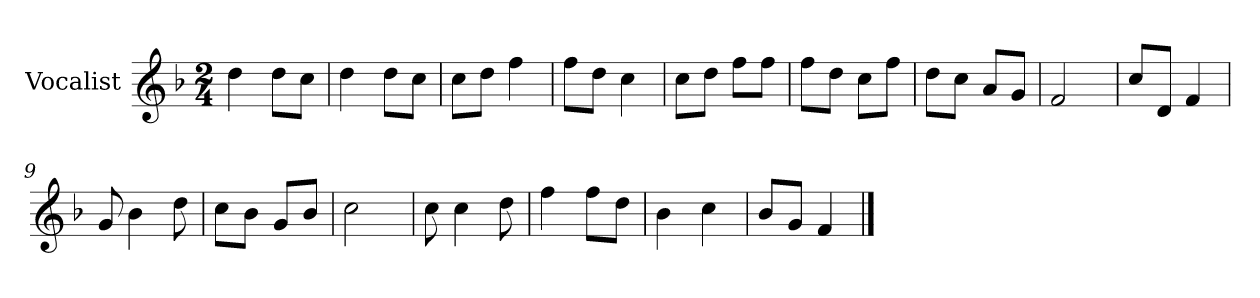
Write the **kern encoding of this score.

**kern
*part1
*staff1
*I"Vocalist
*k[b-]
*F:
*M2/4
=
4dd
8ddL
8ccJ
=1
4dd
8ddL
8ccJ
=2
8ccL
8ddJ
4ff
=3
8ffL
8ddJ
4cc
=4
8ccL
8ddJ
8ffL
8ffJ
=5
8ffL
8ddJ
8ccL
8ffJ
=6
8ddL
8ccJ
8aL
8gJ
=7
2f
=8
8ccL
8dJ
4f
=9
8g
4b-
8dd
=10
8ccL
8b-J
8gL
8b-J
=11
2cc
=12
8cc
4cc
8dd
=13
4ff
8ffL
8ddJ
=14
4b-
4cc
=15
8b-L
8gJ
4f
==
*-
